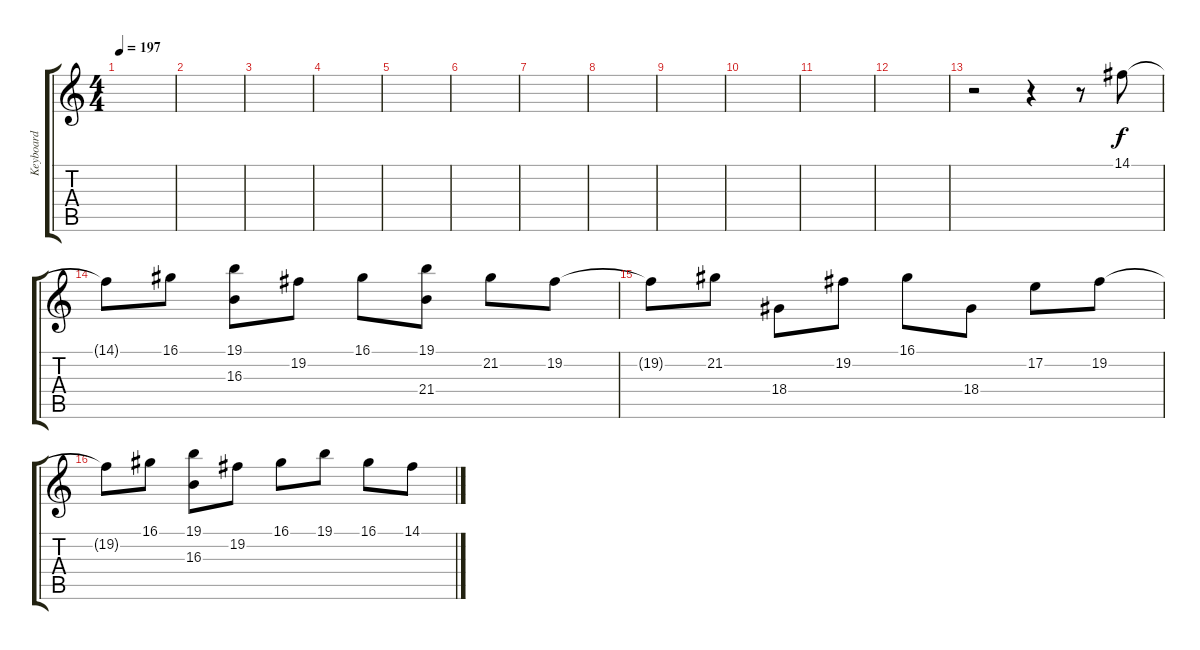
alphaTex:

\track ("Keyboard" "Keyboard") {instrument fx5brightness}
\staff {score tabs}
\tuning (E4 B3 G3 D3 A2 E2) {hide}
\ts (4 4)
\tempo 197
\clef g2
\ks c
|
|
|
\section ("" "")
|
|
|
|
|
|
|
|
\section ("" "")
|
r.2 r.4 r.8 14.1.8 |
\section ("" "")
14.1{t}.8 16.1.8 (19.1 16.3).8 19.2.8 16.1.8 (19.1 21.4).8 21.2.8 19.2.8 |
19.2{t}.8 21.2.8 18.4.8 19.2.8 16.1.8 18.4.8 17.2.8 19.2.8 |
19.2{t}.8 16.1.8 (19.1 16.3).8 19.2.8 16.1.8 19.1.8 16.1.8 14.1.8
